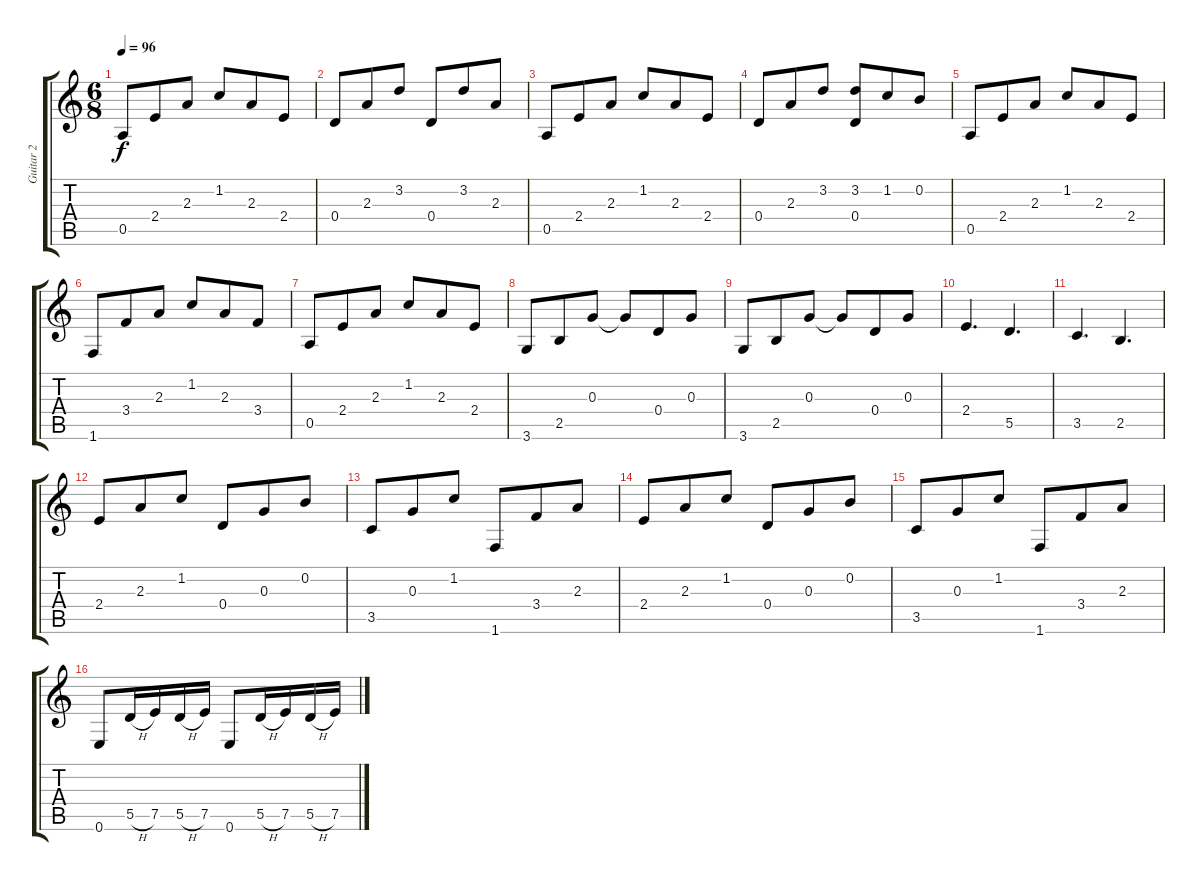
\track ("Guitar 2" "Guitar 2") {instrument overdrivenguitar}
\staff {score tabs}
\tuning (E4 B3 G3 D3 A2 E2) {hide}
\ts (6 8)
\tempo 96
\clef g2
\ks c
0.5.8{dy f} 2.4.8 2.3.8 1.2.8 2.3.8 2.4.8 |
0.4.8 2.3.8 3.2.8 0.4.8 3.2.8 2.3.8 |
0.5.8 2.4.8 2.3.8 1.2.8 2.3.8 2.4.8 |
0.4.8 2.3.8 3.2.8 (3.2 0.4).8 1.2.8 0.2.8 |
0.5.8 2.4.8 2.3.8 1.2.8 2.3.8 2.4.8 |
1.6.8 3.4.8 2.3.8 1.2.8 2.3.8 3.4.8 |
0.5.8 2.4.8 2.3.8 1.2.8 2.3.8 2.4.8 |
3.6.8 2.5.8 0.3.8 0.3{t}.8 0.4.8 0.3.8 |
3.6.8 2.5.8 0.3.8 0.3{t}.8 0.4.8 0.3.8 |
2.4.4{d} 5.5.4{d} |
3.5.4{d} 2.5.4{d} |
2.4.8 2.3.8 1.2.8 0.4.8 0.3.8 0.2.8 |
3.5.8 0.3.8 1.2.8 1.6.8 3.4.8 2.3.8 |
2.4.8 2.3.8 1.2.8 0.4.8 0.3.8 0.2.8 |
3.5.8 0.3.8 1.2.8 1.6.8 3.4.8 2.3.8 |
0.6.8 5.5{h}.16 7.5.16 5.5{h}.16 7.5.16 0.6.8 5.5{h}.16 7.5.16 5.5{h}.16 7.5.16
